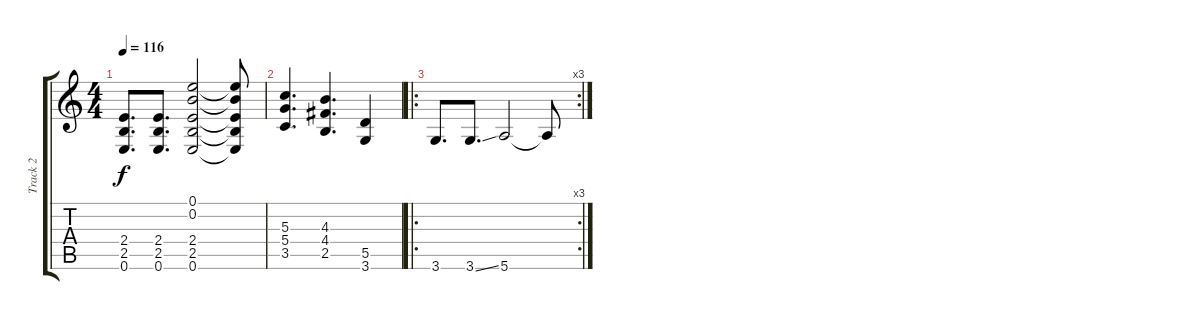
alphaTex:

\track ("Track 2" "Track 2") {instrument distortionguitar}
\staff {score tabs}
\tuning (E4 B3 G3 D3 A2 E2) {hide}
\ts (4 4)
\tempo 116
\clef g2
\ks c
(2.4 2.5 0.6).8{d dy f} (2.4 2.5 0.6).8{d} (0.1 0.2 2.4 2.5 0.6).2 (0.1{t} 0.2{t} 2.4{t} 2.5{t} 0.6{t}).8 |
(5.3 5.4 3.5).4{d} (4.3 4.4 2.5).4{d} (5.5 3.6).4 |
\ro
\rc 3
3.6.8{d} 3.6{ss}.8{d} 5.6.2 5.6{t}.8
